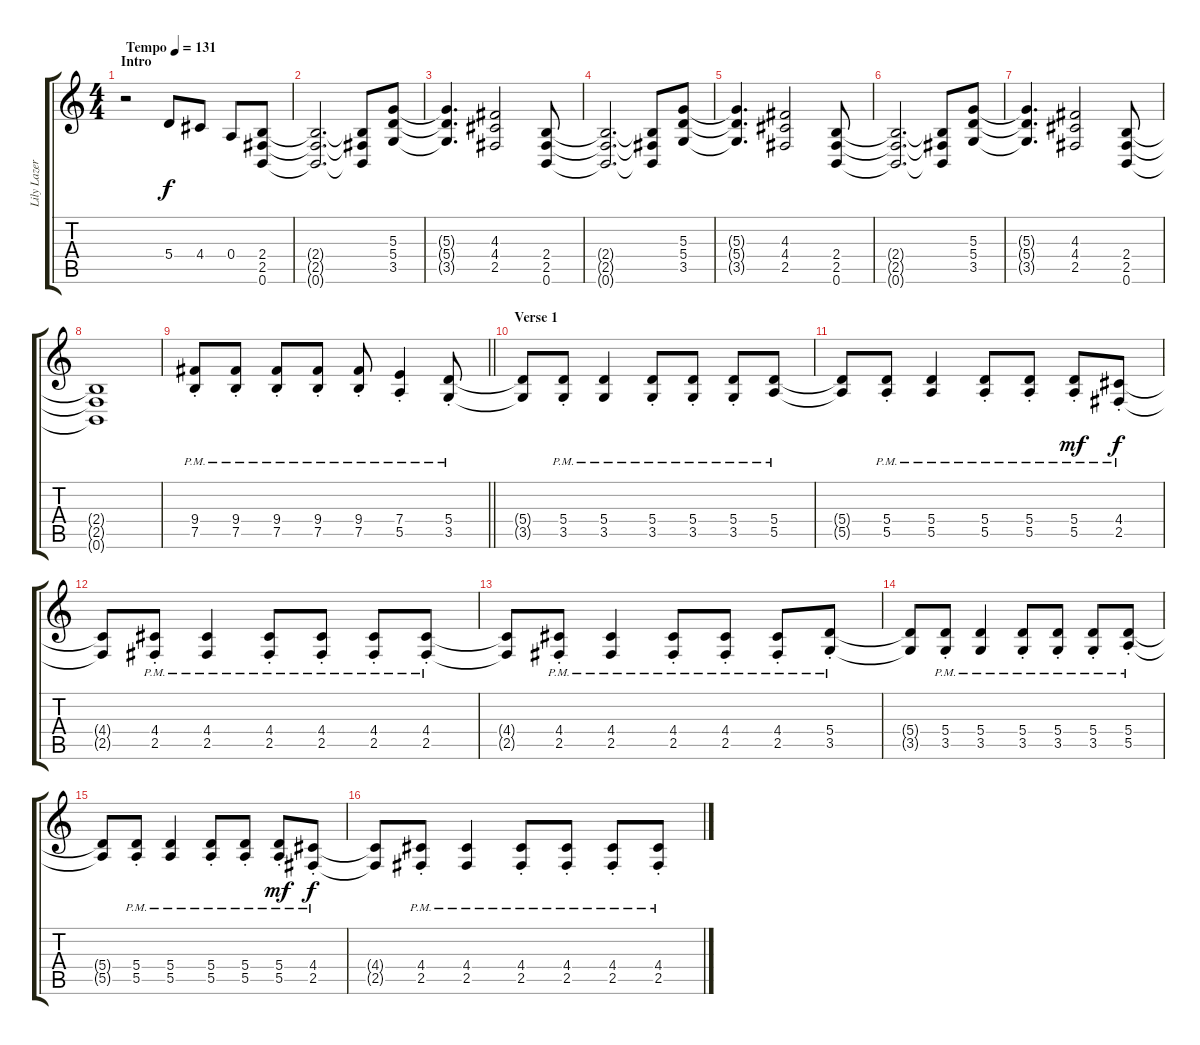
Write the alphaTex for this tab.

\track ("Lily Lazer (Guitar)" "Lily Lazer") {instrument distortionguitar}
\staff {score tabs}
\tuning (B3 Gb3 D3 A2 E2 B1) {hide}
\ts (4 4)
\section ("" "Intro")
\tempo (131 "Tempo")
\clef g2
\ks c
r.2{dy f instrument distortionguitar} 5.4.8 4.4.8 0.4.8 (2.4 2.5 0.6).8 |
(2.4{t} 2.5{t} 0.6{t}).2{d} (2.4{t} 2.5{t} 0.6{t}).8 (5.3 5.4 3.5).8 |
(5.3{t} 5.4{t} 3.5{t}).4{d} (4.3 4.4 2.5).2 (2.4 2.5 0.6).8 |
(2.4{t} 2.5{t} 0.6{t}).2{d} (2.4{t} 2.5{t} 0.6{t}).8 (5.3 5.4 3.5).8 |
(5.3{t} 5.4{t} 3.5{t}).4{d} (4.3 4.4 2.5).2 (2.4 2.5 0.6).8 |
(2.4{t} 2.5{t} 0.6{t}).2{d} (2.4{t} 2.5{t} 0.6{t}).8 (5.3 5.4 3.5).8 |
(5.3{t} 5.4{t} 3.5{t}).4{d} (4.3 4.4 2.5).2 (2.4 2.5 0.6).8 |
(2.4{t} 2.5{t} 0.6{t}).1 |
\barLineRight lightlight
(9.4{pm st} 7.5{pm st}).8 (9.4{pm st} 7.5{pm st}).8 (9.4{pm st} 7.5{pm st}).8 (9.4{pm st} 7.5{pm st}).8 (9.4{pm st} 7.5{pm st}).8 (7.4{pm st} 5.5{pm st}).4 (5.4{pm st} 3.5{pm st}).8 |
\section ("" "Verse 1")
(5.4{t} 3.5{t}).8 (5.4{pm st} 3.5{pm st}).8 (5.4{pm} 3.5{pm}).4 (5.4{pm st} 3.5{pm st}).8 (5.4{pm st} 3.5{pm st}).8 (5.4{pm st} 3.5{pm st}).8 (5.4{pm} 5.5{pm}).8 |
(5.4{t} 5.5{t}).8 (5.4{pm st} 5.5{st}).8 (5.4{pm} 5.5).4 (5.4{pm st} 5.5{st}).8 (5.4{pm st} 5.5{st}).8 (5.4{pm st} 5.5{st}).8{dy mf} (4.4{pm st} 2.5{pm st}).8{dy f} |
(4.4{t} 2.5{t}).8 (4.4{pm st} 2.5{pm st}).8 (4.4{pm} 2.5{pm}).4 (4.4{pm st} 2.5{pm st}).8 (4.4{pm st} 2.5{pm st}).8 (4.4{pm st} 2.5{pm st}).8 (4.4{pm st} 2.5{pm st}).8 |
(4.4{t} 2.5{t}).8 (4.4{pm st} 2.5{pm st}).8 (4.4{pm} 2.5{pm}).4 (4.4{pm st} 2.5{pm st}).8 (4.4{pm st} 2.5{pm st}).8 (4.4{pm st} 2.5{pm st}).8 (5.4{pm st} 3.5{pm st}).8 |
(5.4{t} 3.5{t}).8 (5.4{pm st} 3.5{pm st}).8 (5.4{pm} 3.5{pm}).4 (5.4{pm st} 3.5{pm st}).8 (5.4{pm st} 3.5{pm st}).8 (5.4{pm st} 3.5{pm st}).8 (5.4{pm st} 5.5{pm st}).8 |
(5.4{t} 5.5{t}).8 (5.4{pm st} 5.5{pm st}).8 (5.4{pm} 5.5{pm}).4 (5.4{pm st} 5.5{pm st}).8 (5.4{pm st} 5.5{pm st}).8 (5.4{pm st} 5.5{pm st}).8{dy mf} (4.4{pm st} 2.5{pm st}).8{dy f} |
(4.4{t} 2.5{t}).8 (4.4{pm st} 2.5{pm st}).8 (4.4{pm} 2.5{pm}).4 (4.4{pm st} 2.5{pm st}).8 (4.4{pm st} 2.5{pm st}).8 (4.4{pm st} 2.5{pm st}).8 (4.4{pm st} 2.5{pm st}).8
